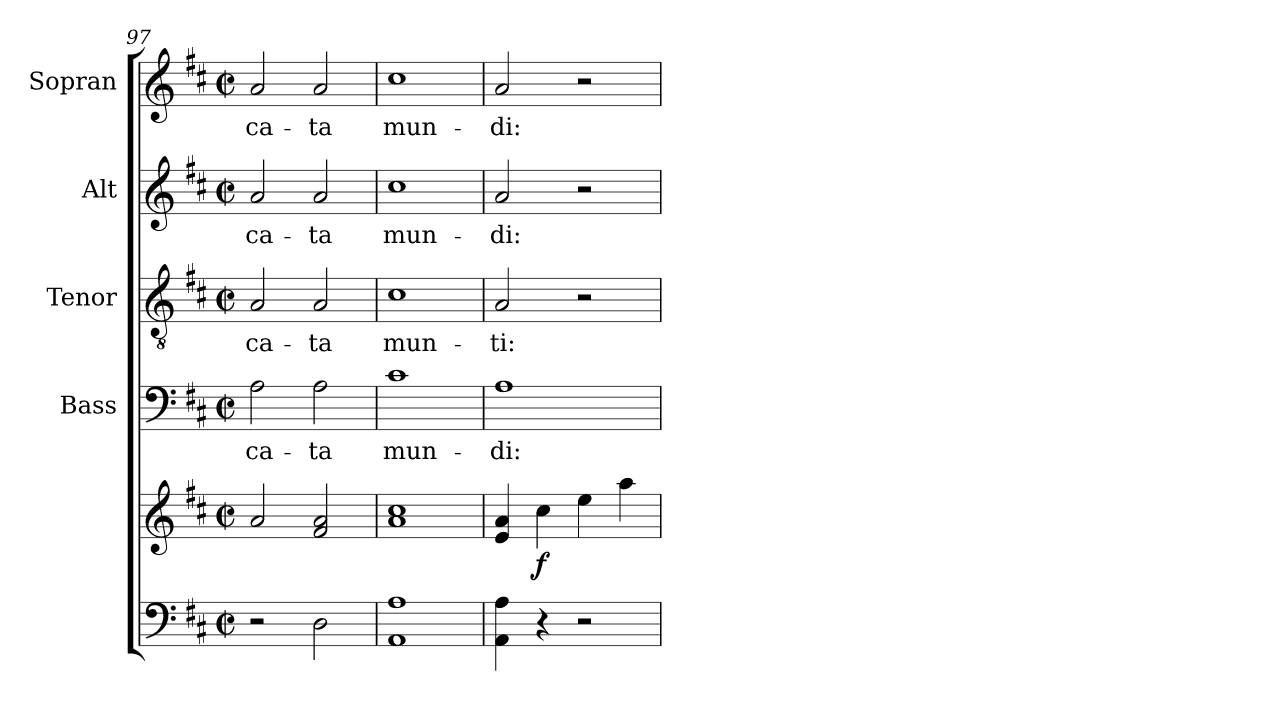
**kern	**kern	**dynam	**kern	**text	**kern	**text	**kern	**text	**kern	**text
*part5	*part5	*part5	*part4	*part4	*part3	*part3	*part2	*part2	*part1	*part1
*staff6	*staff5	*staff5/6	*staff4	*staff4	*staff3	*staff3	*staff2	*staff2	*staff1	*staff1
*	*	*	*I"Bass	*	*I"Tenor	*	*I"Alt	*	*I"Sopran	*
*	*	*	*I'B.	*	*I'T.	*	*I'A.	*	*I'S.	*
!!LO:LB:g=z
*clefF4	*clefG2	*	*clefF4	*	*clefGv2	*	*clefG2	*	*clefG2	*
*k[f#c#]	*k[f#c#]	*	*k[f#c#]	*	*k[f#c#]	*	*k[f#c#]	*	*k[f#c#]	*
*D:	*D:	*	*D:	*	*D:	*	*D:	*	*D:	*
*M2/2	*M2/2	*	*M2/2	*	*M2/2	*	*M2/2	*	*M2/2	*
*met(c|)	*met(c|)	*	*met(c|)	*	*met(c|)	*	*met(c|)	*	*met(c|)	*
=97	=97	=97	=97	=97	=97	=97	=97	=97	=97	=97
!	!	!	!	!LO:LY:b	!	!LO:LY:b	!	!LO:LY:b	!	!LO:LY:b
2r	2a/	.	2A\	-ca-	2A/	-ca-	2a/	-ca-	2a/	-ca-
!	!	!	!	!LO:LY:b	!	!LO:LY:b	!	!LO:LY:b	!	!LO:LY:b
2D\	2f#/ 2a/	.	2A\	-ta	2A/	-ta	2a/	-ta	2a/	-ta
=98	=98	=98	=98	=98	=98	=98	=98	=98	=98	=98
!	!	!	!	!LO:LY:b	!	!LO:LY:b	!	!LO:LY:b	!	!LO:LY:b
1AA 1A	1a 1cc#	.	1c#	mun-	1c#	mun-	1cc#	mun-	1cc#	mun-
=99	=99	=99	=99	=99	=99	=99	=99	=99	=99	=99
!	!	!	!	!LO:LY:b	!	!LO:LY:b	!	!LO:LY:b	!	!LO:LY:b
4AA\ 4A\	4e/ 4a/	.	1A	-di:	2A/	-ti:	2a/	-di:	2a/	-di:
!	!	!LO:DY:b	!	!	!	!	!	!	!	!
4r	4cc#\	f	.	.	.	.	.	.	.	.
2r	4ee\	.	.	.	2r	.	2r	.	2r	.
.	4aa\	.	.	.	.	.	.	.	.	.
=	=	=	=	=	=	=	=	=	=	=
*-	*-	*-	*-	*-	*-	*-	*-	*-	*-	*-
